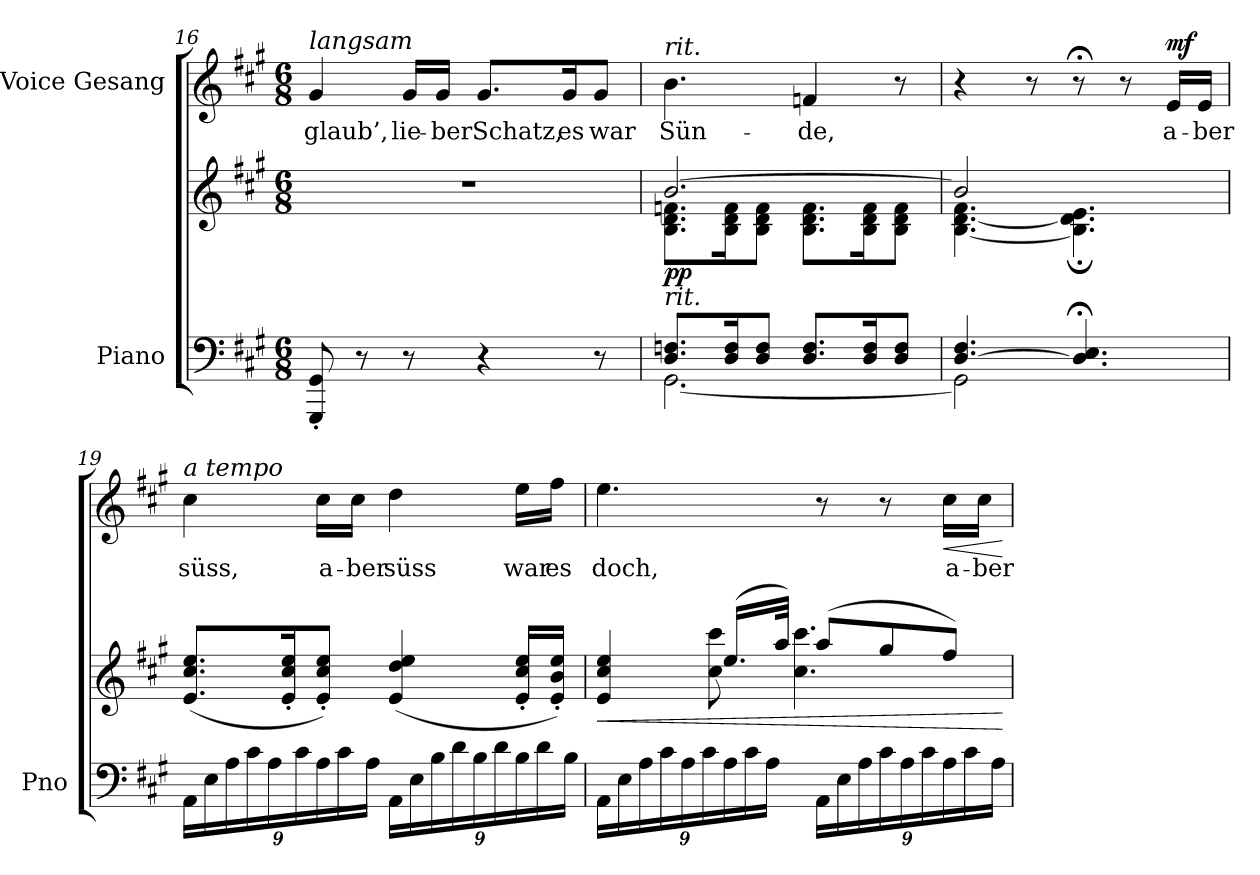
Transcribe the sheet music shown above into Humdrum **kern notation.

**kern	**kern	**dynam	**kern	**text	**dynam
*part2	*part2	*part2	*part1	*part1	*part1
*staff3	*staff2	*staff2/3	*staff1	*staff1	*staff1
*I"Piano	*	*	*I"Voice Gesang	*	*
*I'Pno	*	*	*	*	*
*clefF4	*clefG2	*	*clefG2	*	*
*k[f#c#g#]	*k[f#c#g#]	*	*k[f#c#g#]	*	*
*M6/8	*M6/8	*	*M6/8	*	*
=16	=16	=16	=16	=16	=16
!	!	!	!LO:TX:i:t=langsam	!	!
8GGG#/' 8GG#/'	2.r	.	4g#/	glaub’,	.
8r	.	.	.	.	.
8r	.	.	16g#/LL	lie-	.
.	.	.	16g#/JJ	-ber	.
4r	.	.	8.g#/L	Schatz,	.
.	.	.	16g#/K	es	.
8r	.	.	8g#/J	war	.
=17	=17	=17	=17	=17	=17
*^	*^	*	*	*	*
!	!	!	!	!	!LO:TX:i:t=rit.	!	!
!LO:TX:i:t=rit.	!	!	!	!	!	!	!
!	!	!	!	!LO:DY:b	!	!	!
8.D/ 8.Fn/L	[2.GG#\	[2.b/	8.B\ 8.d\ 8.fn\L	pp	4.b\	Sün-	.
16D/ 16F/K	.	.	16B\ 16d\ 16f\K	.	.	.	.
8D/ 8F/J	.	.	8B\ 8d\ 8f\J	.	.	.	.
8.D/ 8.F/L	.	.	8.B\ 8.d\ 8.f\L	.	4fn/	-de,	.
16D/ 16F/K	.	.	16B\ 16d\ 16f\K	.	.	.	.
8D/ 8F/J	.	.	8B\ 8d\ 8f\J	.	8r	.	.
=18	=18	=18	=18	=18	=18	=18	=18
[<4.D/ 4.F#/	2GG#\]	2b/]	[4.B\ [4.d\ 4.f#\	.	4r	.	.
.	.	.	.	.	8r	.	.
4.D/];< 4.E/;<	.	.	4.B\];< 4.d\];< 4.e\;<	.	8r;<	.	.
.	4ryy	4ryy	.	.	8r	.	.
!	!	!	!	!	!	!	!LO:DY:a
.	.	.	.	.	16e/LL	a-	mf
.	.	.	.	.	16e/JJ	-ber	.
*v	*v	*	*	*	*	*	*
*	*v	*v	*	*	*	*
=19	=19	=19	=19	=19	=19
!	!	!	!LO:TX:i:t=a tempo	!	!
24AA\LL	(>8.e/ 8.cc#/ 8.ee/L	.	4cc#\	süss,	.
24E\	.	.	.	.	.
24A\	.	.	.	.	.
24c#\	.	.	.	.	.
24A\	.	.	.	.	.
.	16e/'> 16cc#/'> 16ee/'>K	.	.	.	.
24c#\	.	.	.	.	.
24A\	8e/'> 8cc#/'> 8ee/'>J)	.	16cc#\LL	a-	.
24c#\	.	.	.	.	.
.	.	.	16cc#\JJ	-ber	.
24A\JJ	.	.	.	.	.
24AA\LL	(>4e/ 4dd/ 4ee/	.	4dd\	süss	.
24E\	.	.	.	.	.
24B\	.	.	.	.	.
24d\	.	.	.	.	.
24B\	.	.	.	.	.
24d\	.	.	.	.	.
24B\	16e/'> 16cc#/'> 16ee/'>LL	.	16ee\LL	war	.
24d\	.	.	.	.	.
.	16e/'> 16b/'> 16ee/'>JJ)	.	16ff#\JJ	es	.
24B\JJ	.	.	.	.	.
=20	=20	=20	=20	=20	=20
!	!	!LO:HP:b	!	!	!
*	*^	*	*	*	*
24AA\LL	4e/ 4cc#/ 4ee/	4ryy	<	4.ee\	doch,	.
24E\	.	.	.	.	.	.
24A\	.	.	.	.	.	.
24c#\	.	.	.	.	.	.
24A\	.	.	.	.	.	.
24c#\	.	.	.	.	.	.
24A\	(16.ee/LL	8cc#\ 8ccc#\	.	.	.	.
24c#\	.	.	.	.	.	.
24A\JJ	.	.	.	.	.	.
.	32aa/JJk)	.	.	.	.	.
24AA\LL	(8aa/L	4.cc#\ 4.ccc#\	.	8r	.	.
24E\	.	.	.	.	.	.
24A\	.	.	.	.	.	.
24c#\	8gg#/	.	.	8r	.	.
24A\	.	.	.	.	.	.
24c#\	.	.	.	.	.	.
!	!	!	!	!	!	!LO:HP:b
24A\	8ff#/J)	.	.	16cc#\LL	a-	<
24c#\	.	.	.	.	.	.
.	.	.	.	16cc#\JJ	-ber	.
24A\JJ	.	.	.	.	.	.
*	*v	*v	*	*	*	*
.	.	[	.	.	[
=	=	=	=	=	=
*-	*-	*-	*-	*-	*-
